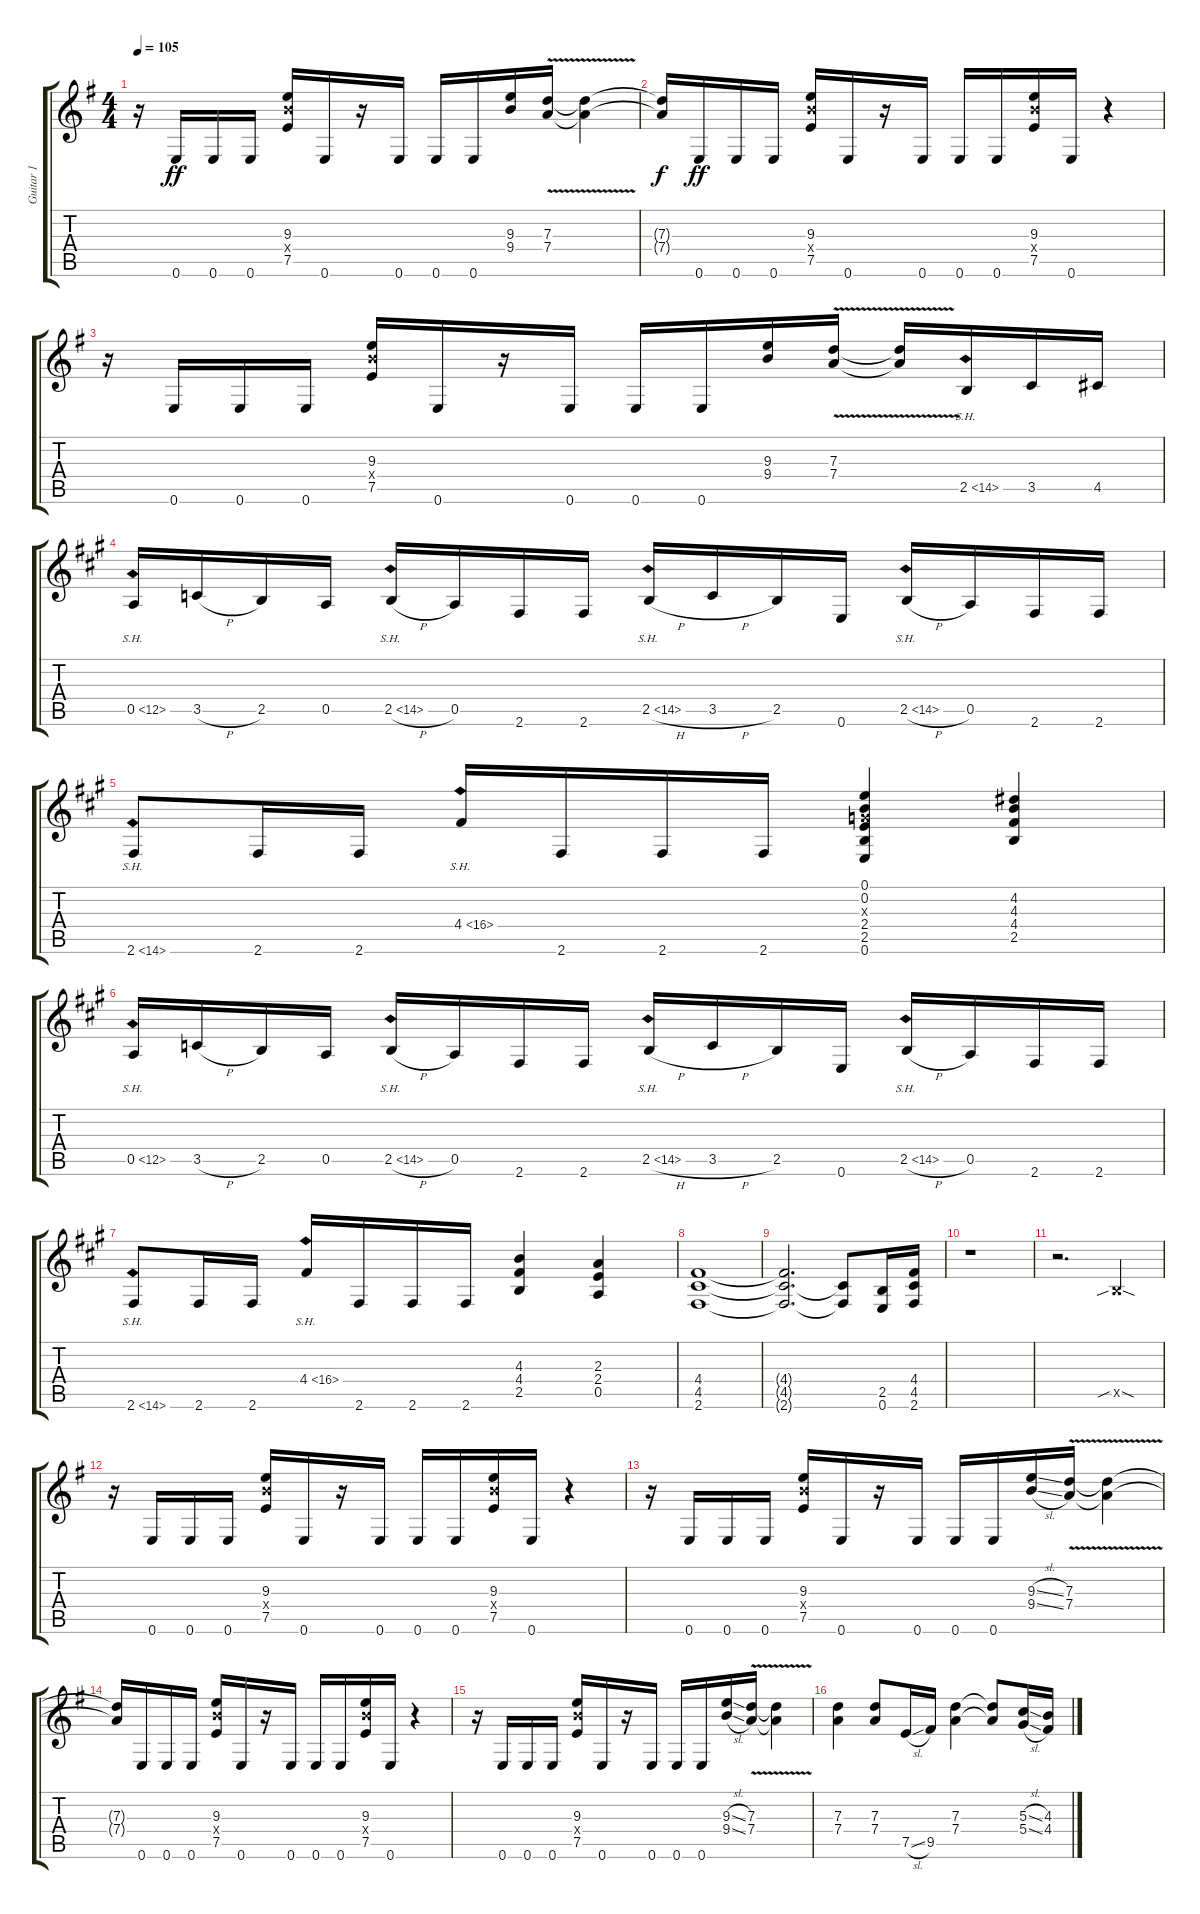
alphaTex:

\track ("Guitar 1" "Guitar 1") {instrument distortionguitar}
\staff {score tabs}
\tuning (E4 B3 G3 D3 A2 E2) {hide}
\ts (4 4)
\tempo 105
\clef g2
\ks eminor
r.16{dy ff} 0.6.16 0.6.16 0.6.16 (9.3 9.4{x} 7.5).16 0.6.16 r.16 0.6.16 0.6.16 0.6.16 (9.3 9.4).16 (7.3{v} 7.4{v}).16 (7.3{t} 7.4{t}).4 |
(7.3{t} 7.4{t}).16{dy f} 0.6.16{dy ff} 0.6.16 0.6.16 (9.3 9.4{x} 7.5).16 0.6.16 r.16 0.6.16 0.6.16 0.6.16 (9.3 9.4{x} 7.5).16 0.6.16 r.4 |
r.16 0.6.16 0.6.16 0.6.16 (9.3 9.4{x} 7.5).16 0.6.16 r.16 0.6.16 0.6.16 0.6.16 (9.3 9.4).16 (7.3{v} 7.4{v}).16 (7.3{t} 7.4{t}).16 2.5{sh 12}.16 3.5.16 4.5.16 |
\ks f#minor
0.5{sh 12}.16 3.5{h}.16 2.5.16 0.5.16 2.5{sh 12 h}.16 0.5.16 2.6.16 2.6.16 2.5{sh 12 h}.16 3.5{h}.16 2.5.16 0.6.16 2.5{sh 12 h}.16 0.5.16 2.6.16 2.6.16 |
2.6{sh 12}.8 2.6.16 2.6.16 4.4{sh 12}.16 2.6.16 2.6.16 2.6.16 (0.1 0.2 0.3{x} 2.4 2.5 0.6).4 (4.2 4.3 4.4 2.5).4 |
0.5{sh 12}.16 3.5{h}.16 2.5.16 0.5.16 2.5{sh 12 h}.16 0.5.16 2.6.16 2.6.16 2.5{sh 12 h}.16 3.5{h}.16 2.5.16 0.6.16 2.5{sh 12 h}.16 0.5.16 2.6.16 2.6.16 |
2.6{sh 12}.8 2.6.16 2.6.16 4.4{sh 12}.16 2.6.16 2.6.16 2.6.16 (4.3 4.4 2.5).4 (2.3 2.4 0.5).4 |
(4.4 4.5 2.6).1 |
(4.4{t} 4.5{t} 2.6{t}).2{d} (4.5{t} 2.6{t}).8 (2.5 0.6).16 (4.4 4.5 2.6).16 |
r.1 |
r.2{d} 2.5{sib sod x}.4 |
\ks eminor
r.16 0.6.16 0.6.16 0.6.16 (9.3 9.4{x} 7.5).16 0.6.16 r.16 0.6.16 0.6.16 0.6.16 (9.3 9.4{x} 7.5).16 0.6.16 r.4 |
r.16 0.6.16 0.6.16 0.6.16 (9.3 9.4{x} 7.5).16 0.6.16 r.16 0.6.16 0.6.16 0.6.16 (9.3{sl} 9.4{sl}).16 (7.3{v} 7.4{v}).16 (7.3{t} 7.4{t}).4 |
(7.3{t} 7.4{t}).16 0.6.16 0.6.16 0.6.16 (9.3 9.4{x} 7.5).16 0.6.16 r.16 0.6.16 0.6.16 0.6.16 (9.3 9.4{x} 7.5).16 0.6.16 r.4 |
r.16 0.6.16 0.6.16 0.6.16 (9.3 9.4{x} 7.5).16 0.6.16 r.16 0.6.16 0.6.16 0.6.16 (9.3{sl} 9.4{sl}).16 (7.3{v} 7.4{v}).16 (7.3{t} 7.4{t}).4 |
(7.3 7.4).4 (7.3 7.4).8 7.5{sl}.16 9.5.16 (7.3 7.4).4 (7.3{t} 7.4{t}).8 (5.3{sl} 5.4{sl}).16 (4.3 4.4).16
